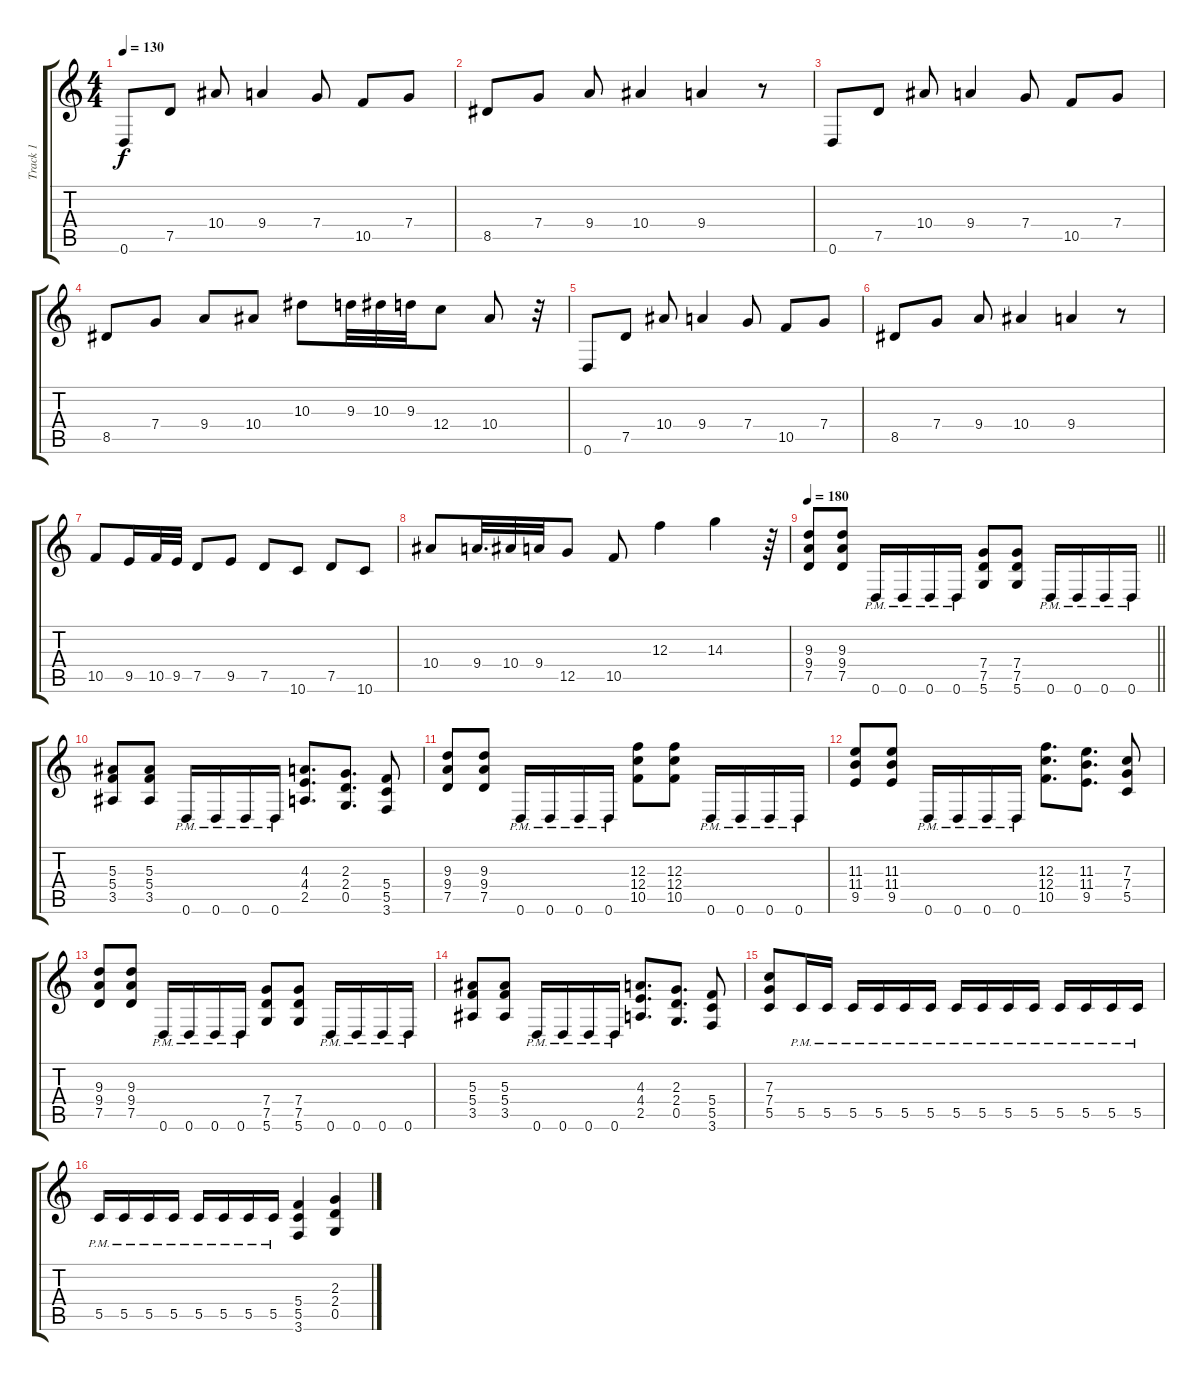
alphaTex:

\track ("Track 1" "Track 1") {instrument distortionguitar}
\staff {score tabs}
\tuning (D4 A3 F3 C3 G2 D2) {hide}
\ts (4 4)
\tempo 130
\clef g2
\ks c
0.6.8{dy f} 7.5.8 10.4.8 9.4.4 7.4.8 10.5.8 7.4.8 |
8.5.8 7.4.8 9.4.8 10.4.4 9.4.4 r.8 |
0.6.8 7.5.8 10.4.8 9.4.4 7.4.8 10.5.8 7.4.8 |
8.5.8 7.4.8 9.4.8 10.4.8 10.3.8 9.3.32 10.3.32 9.3.32 12.4.8 10.4.8 r.32 |
0.6.8 7.5.8 10.4.8 9.4.4 7.4.8 10.5.8 7.4.8 |
8.5.8 7.4.8 9.4.8 10.4.4 9.4.4 r.8 |
10.5.8 9.5.16 10.5.32 9.5.32 7.5.8 9.5.8 7.5.8 10.6.8 7.5.8 10.6.8 |
10.4.8 9.4.32{d} 10.4.32 9.4.32 12.5.8 10.5.8 12.3.4 14.3.4 r.64 |
\tempo 180
\barLineRight lightlight
(9.3 9.4 7.5).8{instrument distortionguitar} (9.3 9.4 7.5).8 0.6{pm}.16 0.6{pm}.16 0.6{pm}.16 0.6{pm}.16 (7.4 7.5 5.6).8 (7.4 7.5 5.6).8 0.6{pm}.16 0.6{pm}.16 0.6{pm}.16 0.6{pm}.16 |
(5.3 5.4 3.5).8 (5.3 5.4 3.5).8 0.6{pm}.16 0.6{pm}.16 0.6{pm}.16 0.6{pm}.16 (4.3 4.4 2.5).8{d} (2.3 2.4 0.5).8{d} (5.4 5.5 3.6).8 |
(9.3 9.4 7.5).8 (9.3 9.4 7.5).8 0.6{pm}.16 0.6{pm}.16 0.6{pm}.16 0.6{pm}.16 (12.3 12.4 10.5).8 (12.3 12.4 10.5).8 0.6{pm}.16 0.6{pm}.16 0.6{pm}.16 0.6{pm}.16 |
(11.3 11.4 9.5).8 (11.3 11.4 9.5).8 0.6{pm}.16 0.6{pm}.16 0.6{pm}.16 0.6{pm}.16 (12.3 12.4 10.5).8{d} (11.3 11.4 9.5).8{d} (7.3 7.4 5.5).8 |
(9.3 9.4 7.5).8 (9.3 9.4 7.5).8 0.6{pm}.16 0.6{pm}.16 0.6{pm}.16 0.6{pm}.16 (7.4 7.5 5.6).8 (7.4 7.5 5.6).8 0.6{pm}.16 0.6{pm}.16 0.6{pm}.16 0.6{pm}.16 |
(5.3 5.4 3.5).8 (5.3 5.4 3.5).8 0.6{pm}.16 0.6{pm}.16 0.6{pm}.16 0.6{pm}.16 (4.3 4.4 2.5).8{d} (2.3 2.4 0.5).8{d} (5.4 5.5 3.6).8 |
(7.3 7.4 5.5).8 5.5{pm}.16 5.5{pm}.16 5.5{pm}.16 5.5{pm}.16 5.5{pm}.16 5.5{pm}.16 5.5{pm}.16 5.5{pm}.16 5.5{pm}.16 5.5{pm}.16 5.5{pm}.16 5.5{pm}.16 5.5{pm}.16 5.5{pm}.16 |
5.5{pm}.16 5.5{pm}.16 5.5{pm}.16 5.5{pm}.16 5.5{pm}.16 5.5{pm}.16 5.5{pm}.16 5.5{pm}.16 (5.4 5.5 3.6).4 (2.3 2.4 0.5).4
